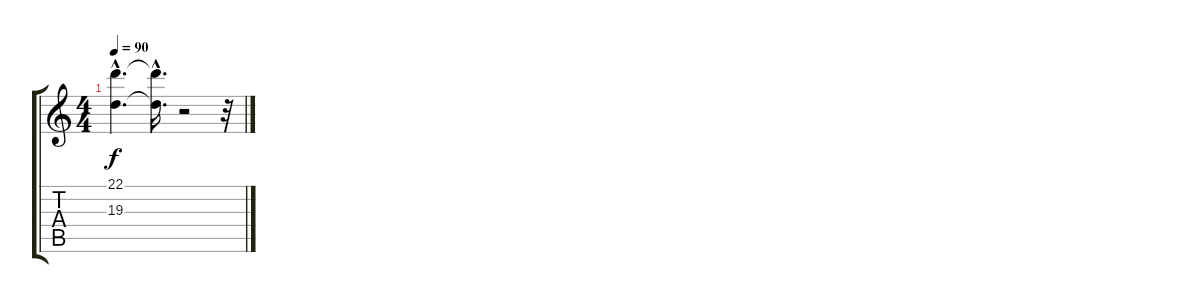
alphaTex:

\track "" {instrument stringensemble1}
\staff {score tabs}
\tuning (E4 B3 G3 D3 A2 E2) {hide}
\ts (4 4)
\tempo 90
\clef g2
\ks c
(22.1{hac t} 19.3{hac t}).4{d dy f} (22.1{hac t} 19.3{hac t}).16{d} r.2 r.32
